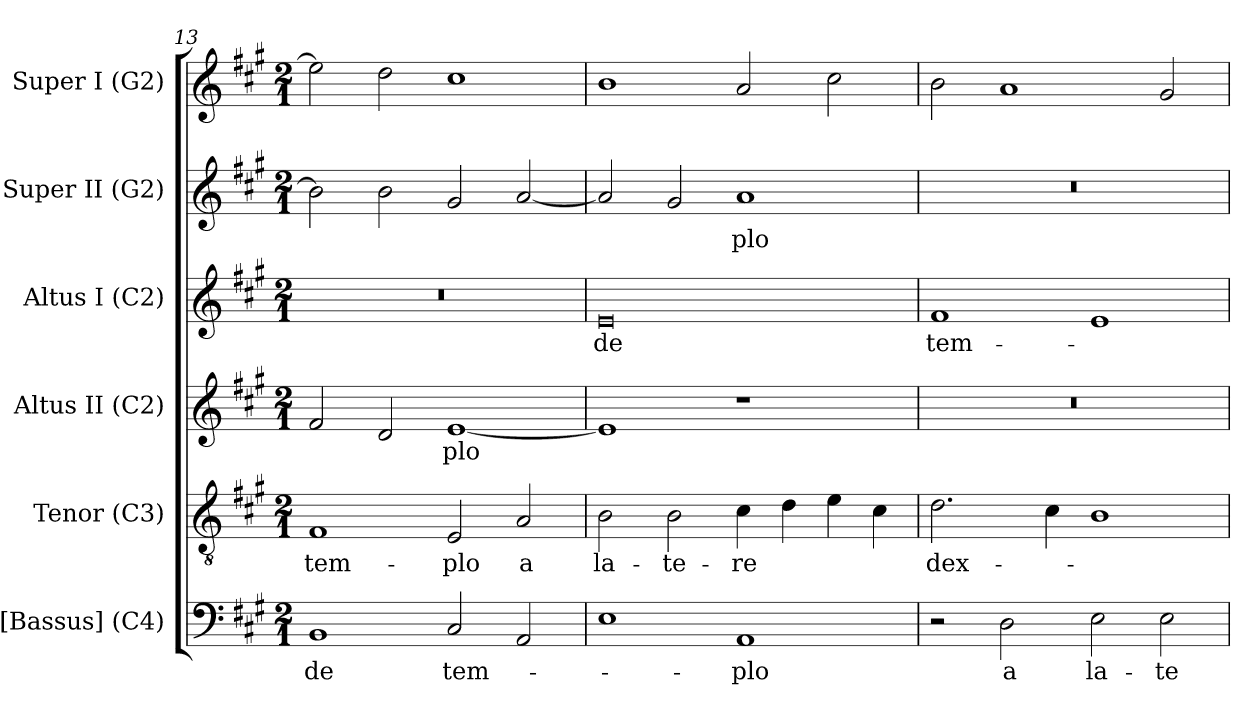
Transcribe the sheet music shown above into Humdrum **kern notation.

**kern	**text	**kern	**text	**kern	**text	**kern	**text	**kern	**text	**kern
*part6	*part6	*part5	*part5	*part4	*part4	*part3	*part3	*part2	*part2	*part1
*staff6	*staff6	*staff5	*staff5	*staff4	*staff4	*staff3	*staff3	*staff2	*staff2	*staff1
*I"[Bassus] (C4)	*	*I"Tenor (C3)	*	*I"Altus II (C2)	*	*I"Altus I (C2)	*	*I"Super II (G2)	*	*I"Super I (G2)
*I'B.	*	*I'T.	*	*I'A2	*	*I'A1	*	*I'S2	*	*I'S1
*clefF4	*	*clefGv2	*	*clefG2	*	*clefG2	*	*clefG2	*	*clefG2
*	*	*ITrd7c12	*	*	*	*	*	*	*	*
*k[f#c#g#]	*	*k[f#c#g#]	*	*k[f#c#g#]	*	*k[f#c#g#]	*	*k[f#c#g#]	*	*k[f#c#g#]
*A:	*	*A:	*	*A:	*	*A:	*	*A:	*	*A:
*M2/1	*	*M2/1	*	*M2/1	*	*M2/1	*	*M2/1	*	*M2/1
=13	=13	=13	=13	=13	=13	=13	=13	=13	=13	=13
!	!LO:LY:b:color=#000000	!	!	!	!	!	!	!	!	!
!	!	!	!LO:LY:b:color=#000000	!	!	!LO:N:vis=1	!	!	!	!
1BBi	de	1FF#i	tem-	2f#i/	.	0r	.	2bi\]	.	2eei\]
.	.	.	.	2di/	.	.	.	2bi\	.	2ddi\
!	!LO:LY:b:color=#000000	!	!	!	!	!	!	!	!	!
!	!	!	!LO:LY:b:color=#000000	!	!	!	!	!	!	!
!	!	!	!	!	!LO:LY:b:color=#000000	!	!	!	!	!
2C#i/	tem-	2EEi/	-plo	[1ei	-plo	.	.	2g#i/	.	1cc#i
!	!	!	!LO:LY:b:color=#000000	!	!	!	!	!	!	!
2AAi/	.	2AAi/	a	.	.	.	.	[2ai/	.	.
=14	=14	=14	=14	=14	=14	=14	=14	=14	=14	=14
!	!	!	!LO:LY:b:color=#000000	!	!	!	!	!	!	!
!	!	!	!	!	!	!	!LO:LY:b:color=#000000	!	!	!
1Ei	.	2BBi\	la-	1ei]	.	0ei	de	2ai/]	.	1bi
!	!	!	!LO:LY:b:color=#000000	!	!	!	!	!	!	!
.	.	2BBi\	-te-	.	.	.	.	2g#i/	.	.
!	!LO:LY:b:color=#000000	!	!	!	!	!	!	!	!	!
!	!	!	!LO:LY:b:color=#000000	!	!	!	!	!	!	!
!	!	!	!	!	!	!	!	!	!LO:LY:b:color=#000000	!
1AAi	-plo	4C#i\	-re	1r	.	.	.	1ai	-plo	2ai/
.	.	4Di\	.	.	.	.	.	.	.	.
.	.	4Ei\	.	.	.	.	.	.	.	2cc#i\
.	.	4C#i\	.	.	.	.	.	.	.	.
!!LO:PB:g=z
=15	=15	=15	=15	=15	=15	=15	=15	=15	=15	=15
!	!	!	!LO:LY:b:color=#000000	!LO:N:vis=1	!	!	!	!	!	!
!	!	!	!	!	!	!	!LO:LY:b:color=#000000	!LO:N:vis=1	!	!
2r	.	2.Di\	dex-	0r	.	1f#i	tem-	0r	.	2bi\
!	!LO:LY:b:color=#000000	!	!	!	!	!	!	!	!	!
2Di\	a	.	.	.	.	.	.	.	.	1ai
.	.	4C#i\	.	.	.	.	.	.	.	.
!	!LO:LY:b:color=#000000	!	!	!	!	!	!	!	!	!
2Ei\	la-	1BBi	.	.	.	1ei	.	.	.	.
!	!LO:LY:b:color=#000000	!	!	!	!	!	!	!	!	!
2Ei\	-te-	.	.	.	.	.	.	.	.	2g#i/
=	=	=	=	=	=	=	=	=	=	=
*-	*-	*-	*-	*-	*-	*-	*-	*-	*-	*-
